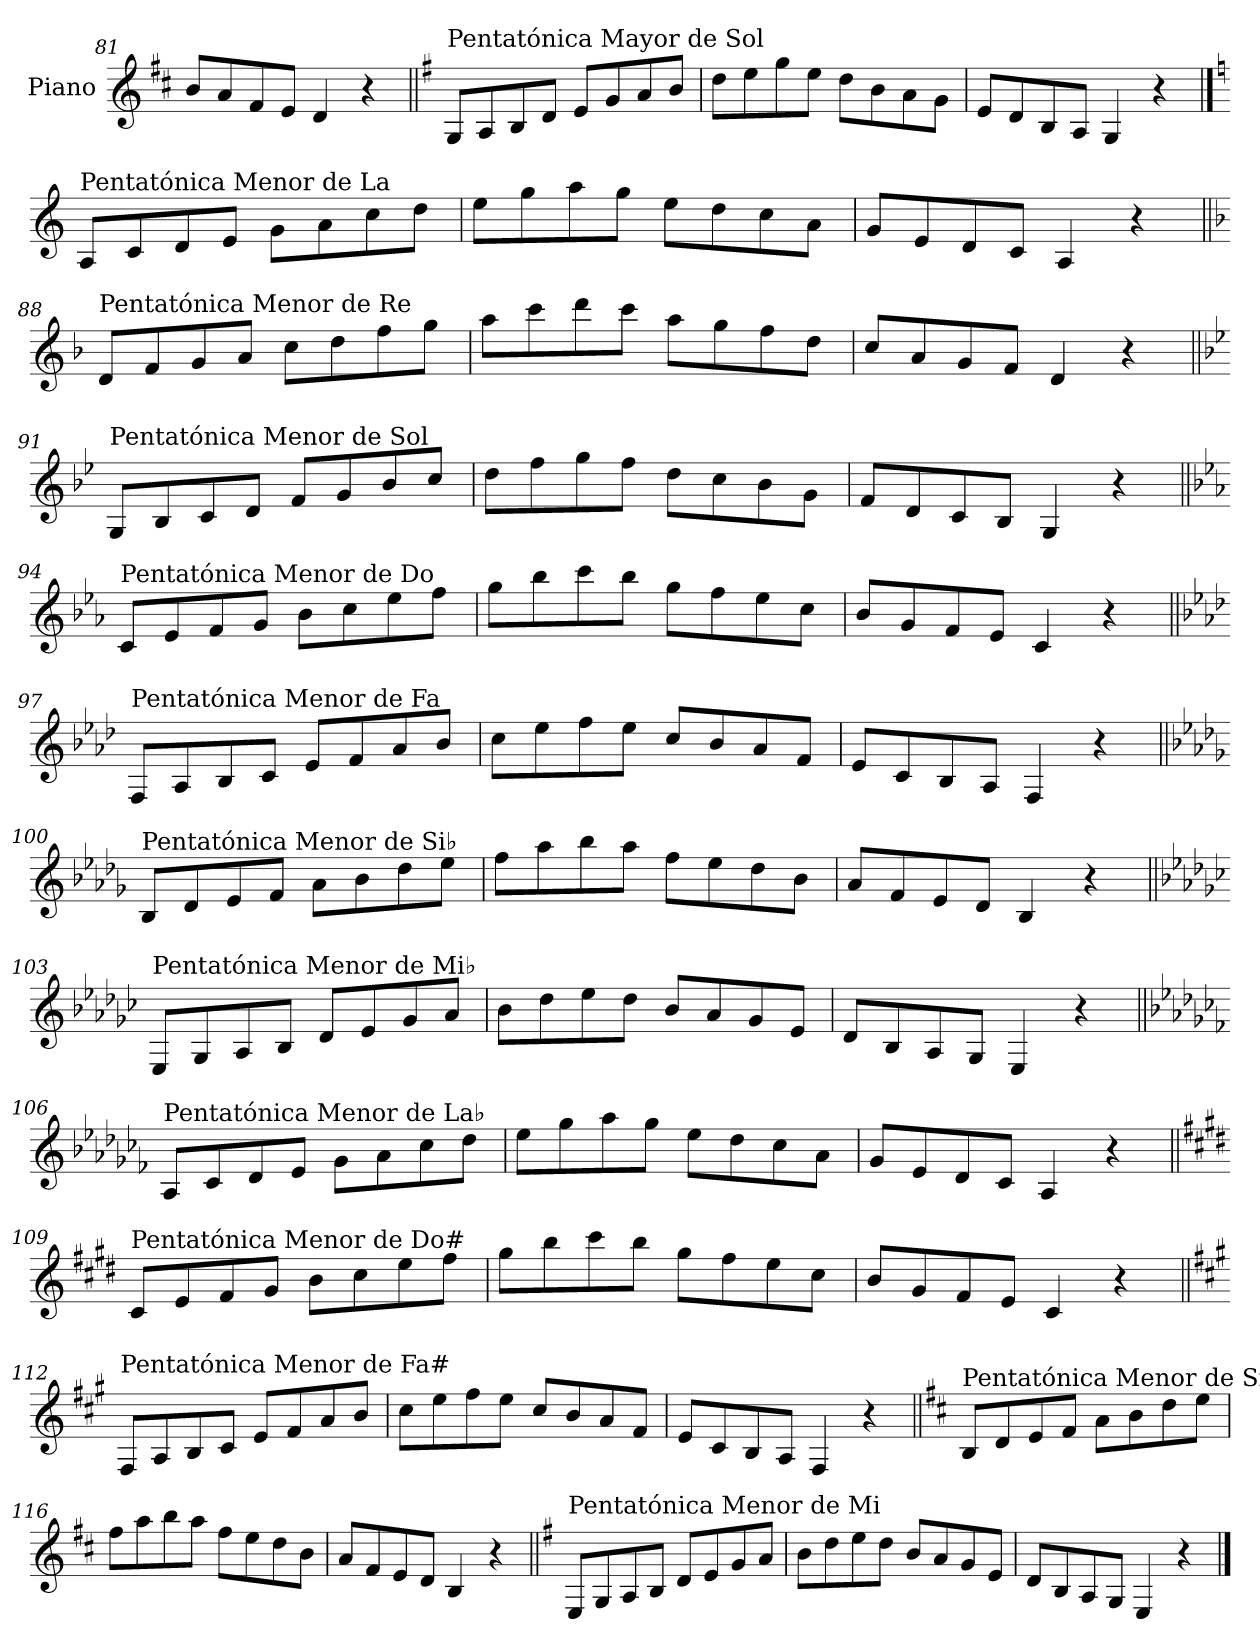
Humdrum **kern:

**kern
*part1
*staff1
*I"Piano
*I'Pno.
*clefG2
*k[f#c#]
=81
8b/L
8a/
8f#/
8e/J
4d/
4r
=82||
*k[f#]
!LO:TX:a:t=Pentatónica Mayor de Sol
8G/L
8A/
8B/
8d/J
8e/L
8g/
8a/
8b/J
=83
8dd\L
8ee\
8gg\
8ee\J
8dd\L
8b\
8a\
8g\J
=84
8e/L
8d/
8B/
8A/J
4G/
4r
!!LO:PB:g=z
==85
*k[]
!LO:TX:a:t=Pentatónica Menor de La
8A/L
8c/
8d/
8e/J
8g\L
8a\
8cc\
8dd\J
=86
8ee\L
8gg\
8aa\
8gg\J
8ee\L
8dd\
8cc\
8a\J
=87
8g/L
8e/
8d/
8c/J
4A/
4r
=88||
*k[b-]
!LO:TX:a:t=Pentatónica Menor de Re
8d/L
8f/
8g/
8a/J
8cc\L
8dd\
8ff\
8gg\J
=89
8aa\L
8ccc\
8ddd\
8ccc\J
8aa\L
8gg\
8ff\
8dd\J
=90
8cc/L
8a/
8g/
8f/J
4d/
4r
!!LO:LB:g=z
=91||
*k[b-e-]
!LO:TX:a:t=Pentatónica Menor de Sol
8G/L
8B-/
8c/
8d/J
8f/L
8g/
8b-/
8cc/J
=92
8dd\L
8ff\
8gg\
8ff\J
8dd\L
8cc\
8b-\
8g\J
=93
8f/L
8d/
8c/
8B-/J
4G/
4r
=94||
*k[b-e-a-]
!LO:TX:a:t=Pentatónica Menor de Do
8c/L
8e-/
8f/
8g/J
8b-\L
8cc\
8ee-\
8ff\J
=95
8gg\L
8bb-\
8ccc\
8bb-\J
8gg\L
8ff\
8ee-\
8cc\J
=96
8b-/L
8g/
8f/
8e-/J
4c/
4r
!!LO:LB:g=z
=97||
*k[b-e-a-d-]
!LO:TX:a:t=Pentatónica Menor de Fa
8F/L
8A-/
8B-/
8c/J
8e-/L
8f/
8a-/
8b-/J
=98
8cc\L
8ee-\
8ff\
8ee-\J
8cc/L
8b-/
8a-/
8f/J
=99
8e-/L
8c/
8B-/
8A-/J
4F/
4r
=100||
*k[b-e-a-d-g-]
!LO:TX:a:t=Pentatónica Menor de Si♭
8B-/L
8d-/
8e-/
8f/J
8a-\L
8b-\
8dd-\
8ee-\J
=101
8ff\L
8aa-\
8bb-\
8aa-\J
8ff\L
8ee-\
8dd-\
8b-\J
=102
8a-/L
8f/
8e-/
8d-/J
4B-/
4r
!!LO:LB:g=z
=103||
*k[b-e-a-d-g-c-]
!LO:TX:a:t=Pentatónica Menor de Mi♭
8E-/L
8G-/
8A-/
8B-/J
8d-/L
8e-/
8g-/
8a-/J
=104
8b-\L
8dd-\
8ee-\
8dd-\J
8b-/L
8a-/
8g-/
8e-/J
=105
8d-/L
8B-/
8A-/
8G-/J
4E-/
4r
=106||
*k[b-e-a-d-g-c-f-]
!LO:TX:a:t=Pentatónica Menor de La♭
8A-/L
8c-/
8d-/
8e-/J
8g-\L
8a-\
8cc-\
8dd-\J
=107
8ee-\L
8gg-\
8aa-\
8gg-\J
8ee-\L
8dd-\
8cc-\
8a-\J
=108
8g-/L
8e-/
8d-/
8c-/J
4A-/
4r
!!LO:LB:g=z
=109||
*k[f#c#g#d#]
!LO:TX:a:t=Pentatónica Menor de Do#
8c#/L
8e/
8f#/
8g#/J
8b\L
8cc#\
8ee\
8ff#\J
=110
8gg#\L
8bb\
8ccc#\
8bb\J
8gg#\L
8ff#\
8ee\
8cc#\J
=111
8b/L
8g#/
8f#/
8e/J
4c#/
4r
=112||
*k[f#c#g#]
!LO:TX:a:t=Pentatónica Menor de Fa#
8F#/L
8A/
8B/
8c#/J
8e/L
8f#/
8a/
8b/J
=113
8cc#\L
8ee\
8ff#\
8ee\J
8cc#/L
8b/
8a/
8f#/J
=114
8e/L
8c#/
8B/
8A/J
4F#/
4r
!!LO:LB:g=z
=115||
*k[f#c#]
!LO:TX:a:t=Pentatónica Menor de Si
8B/L
8d/
8e/
8f#/J
8a\L
8b\
8dd\
8ee\J
=116
8ff#\L
8aa\
8bb\
8aa\J
8ff#\L
8ee\
8dd\
8b\J
=117
8a/L
8f#/
8e/
8d/J
4B/
4r
=118||
*k[f#]
!LO:TX:a:t=Pentatónica Menor de Mi
8E/L
8G/
8A/
8B/J
8d/L
8e/
8g/
8a/J
=119
8b\L
8dd\
8ee\
8dd\J
8b/L
8a/
8g/
8e/J
=120
8d/L
8B/
8A/
8G/J
4E/
4r
==
*-
